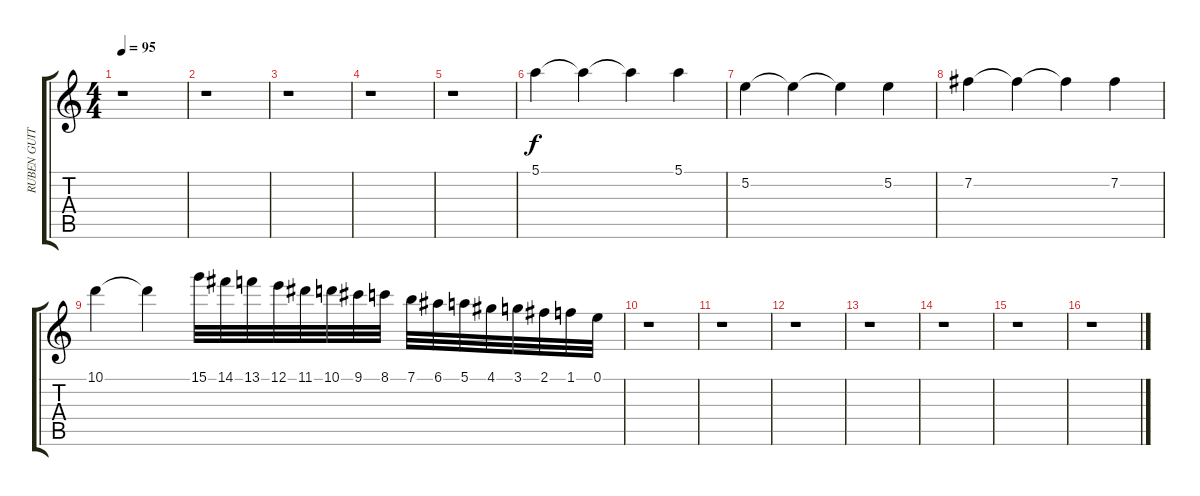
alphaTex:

\track ("RUBEN GUITARRA" "RUBEN GUIT") {instrument overdrivenguitar}
\staff {score tabs}
\tuning (E4 B3 G3 D3 A2 E2) {hide}
\ts (4 4)
\tempo 95
\clef g2
\ks c
r.1{dy f instrument overdrivenguitar} |
r.1 |
r.1 |
r.1 |
r.1 |
5.1.4 5.1{t}.4 5.1{t}.4 5.1.4 |
5.2.4 5.2{t}.4 5.2{t}.4 5.2.4 |
7.2.4 7.2{t}.4 7.2{t}.4 7.2.4 |
10.1.4 10.1{t}.4 15.1.32 14.1.32 13.1.32 12.1.32 11.1.32 10.1.32 9.1.32 8.1.32 7.1.32 6.1.32 5.1.32 4.1.32 3.1.32 2.1.32 1.1.32 0.1.32 |
r.1 |
r.1 |
r.1 |
r.1 |
r.1 |
r.1 |
r.1
